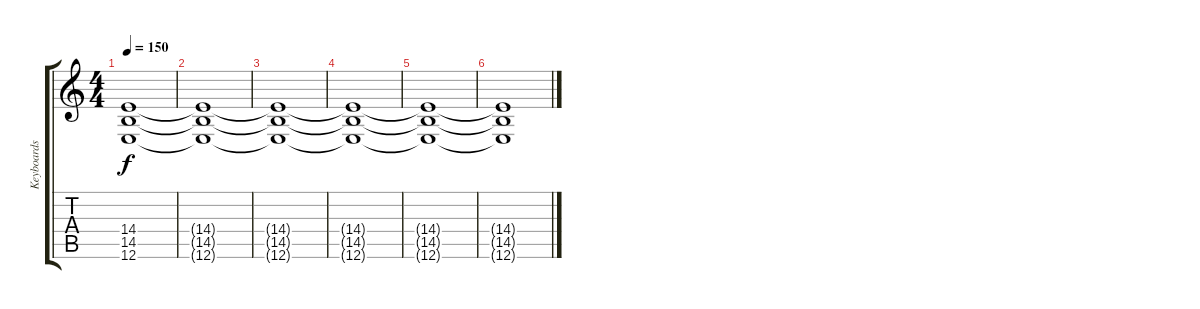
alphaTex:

\track ("Keyboards" "Keyboards") {instrument tremolostrings}
\staff {score tabs}
\tuning (E4 B3 G3 D3 A2 E2) {hide}
\ts (4 4)
\tempo 150
\clef g2
\ks c
(14.4{t} 14.5{t} 12.6{t}).1{dy f} |
(14.4{t} 14.5{t} 12.6{t}).1{volume 13} |
(14.4{t} 14.5{t} 12.6{t}).1{volume 10} |
(14.4{t} 14.5{t} 12.6{t}).1{volume 7} |
(14.4{t} 14.5{t} 12.6{t}).1{volume 4} |
(14.4{t} 14.5{t} 12.6{t}).1{volume 0}
